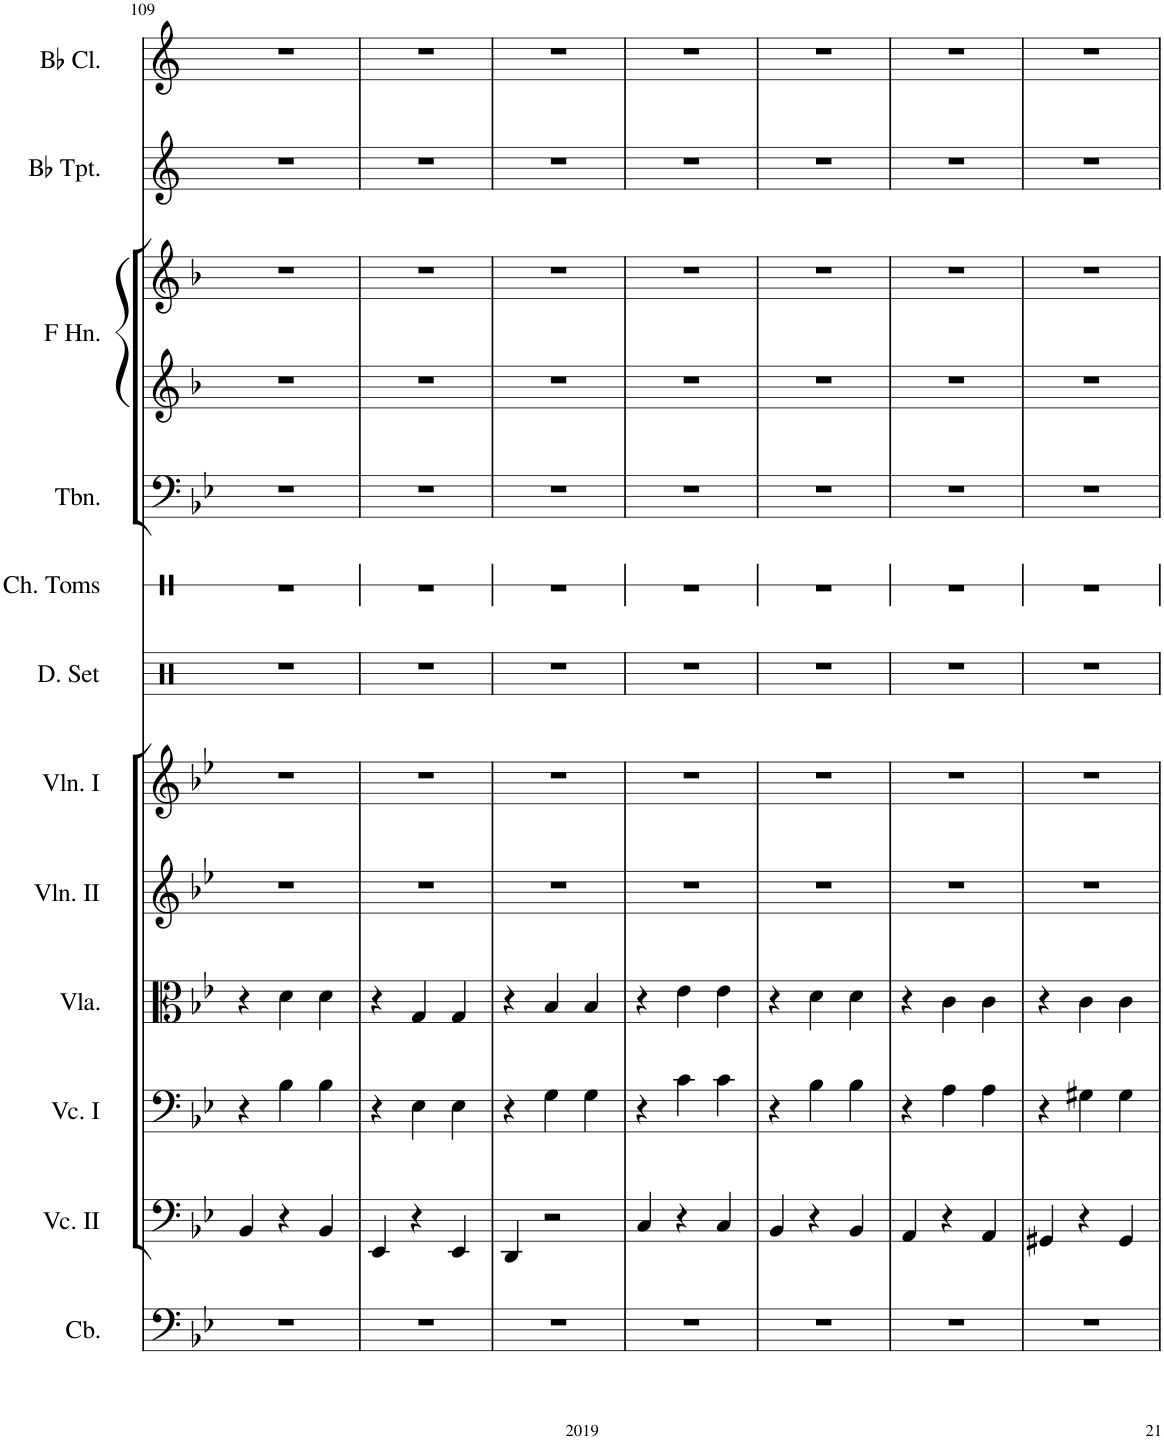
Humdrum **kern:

**kern	**kern	**kern	**kern	**kern	**kern	**kern	**kern	**kern	**kern	**kern	**kern	**kern
*part12	*part11	*part10	*part9	*part8	*part7	*part6	*part5	*part4	*part3	*part3	*part2	*part1
*staff13	*staff12	*staff11	*staff10	*staff9	*staff8	*staff7	*staff6	*staff5	*staff4	*staff3	*staff2	*staff1
*I"Contrabasses	*I"Violoncellos II	*I"Violoncellos I	*I"Violas	*I"Violins II	*I"Violins I	*I"Drumset	*I"Chinese Tom-Toms	*I"Trombone	*I"French Horn	*	*I"Trumpets in Bb	*I"Clarinets in Bb
*I'Cb.	*I'Vc. II	*I'Vc. I	*I'Vla.	*I'Vln. II	*I'Vln. I	*I'D. Set	*I'Ch. Toms	*I'Tbn.	*I'F Hn.	*	*	*
!!LO:PB:g=z
*clefF4	*clefF4	*clefF4	*clefC3	*clefG2	*clefG2	*clefX	*clefX	*clefF4	*clefG2	*clefG2	*clefG2	*clefG2
*Trd7c12	*	*	*	*	*	*	*	*	*Trd4c7	*Trd4c7	*Trd1c2	*Trd1c2
*k[b-e-]	*k[b-e-]	*k[b-e-]	*k[b-e-]	*k[b-e-]	*k[b-e-]	*k[]	*k[]	*k[b-e-]	*k[b-]	*k[b-]	*k[]	*k[]
*M3/4	*M3/4	*M3/4	*M3/4	*M3/4	*M3/4	*M3/4	*M3/4	*M3/4	*M3/4	*M3/4	*M3/4	*M3/4
=109	=109	=109	=109	=109	=109	=109	=109	=109	=109	=109	=109	=109
2.r	4BB-/	4r	4r	2.r	2.r	2.r	2.r	2.r	2.r	2.r	2.r	2.r
.	4r	4B-\	4d\	.	.	.	.	.	.	.	.	.
.	4BB-/	4B-\	4d\	.	.	.	.	.	.	.	.	.
=110	=110	=110	=110	=110	=110	=110	=110	=110	=110	=110	=110	=110
2.r	4EE-/	4r	4r	2.r	2.r	2.r	2.r	2.r	2.r	2.r	2.r	2.r
.	4r	4E-\	4G/	.	.	.	.	.	.	.	.	.
.	4EE-/	4E-\	4G/	.	.	.	.	.	.	.	.	.
=111	=111	=111	=111	=111	=111	=111	=111	=111	=111	=111	=111	=111
2.r	4DD/	4r	4r	2.r	2.r	2.r	2.r	2.r	2.r	2.r	2.r	2.r
.	2r	4G\	4B-/	.	.	.	.	.	.	.	.	.
.	.	4G\	4B-/	.	.	.	.	.	.	.	.	.
=112	=112	=112	=112	=112	=112	=112	=112	=112	=112	=112	=112	=112
2.r	4C/	4r	4r	2.r	2.r	2.r	2.r	2.r	2.r	2.r	2.r	2.r
.	4r	4c\	4e-\	.	.	.	.	.	.	.	.	.
.	4C/	4c\	4e-\	.	.	.	.	.	.	.	.	.
=113	=113	=113	=113	=113	=113	=113	=113	=113	=113	=113	=113	=113
2.r	4BB-/	4r	4r	2.r	2.r	2.r	2.r	2.r	2.r	2.r	2.r	2.r
.	4r	4B-\	4d\	.	.	.	.	.	.	.	.	.
.	4BB-/	4B-\	4d\	.	.	.	.	.	.	.	.	.
=114	=114	=114	=114	=114	=114	=114	=114	=114	=114	=114	=114	=114
2.r	4AA/	4r	4r	2.r	2.r	2.r	2.r	2.r	2.r	2.r	2.r	2.r
.	4r	4A\	4c\	.	.	.	.	.	.	.	.	.
.	4AA/	4A\	4c\	.	.	.	.	.	.	.	.	.
=115	=115	=115	=115	=115	=115	=115	=115	=115	=115	=115	=115	=115
2.r	4GG#X/	4r	4r	2.r	2.r	2.r	2.r	2.r	2.r	2.r	2.r	2.r
.	4r	4G#X\	4c\	.	.	.	.	.	.	.	.	.
.	4GG#/	4G#\	4c\	.	.	.	.	.	.	.	.	.
=	=	=	=	=	=	=	=	=	=	=	=	=
*-	*-	*-	*-	*-	*-	*-	*-	*-	*-	*-	*-	*-
